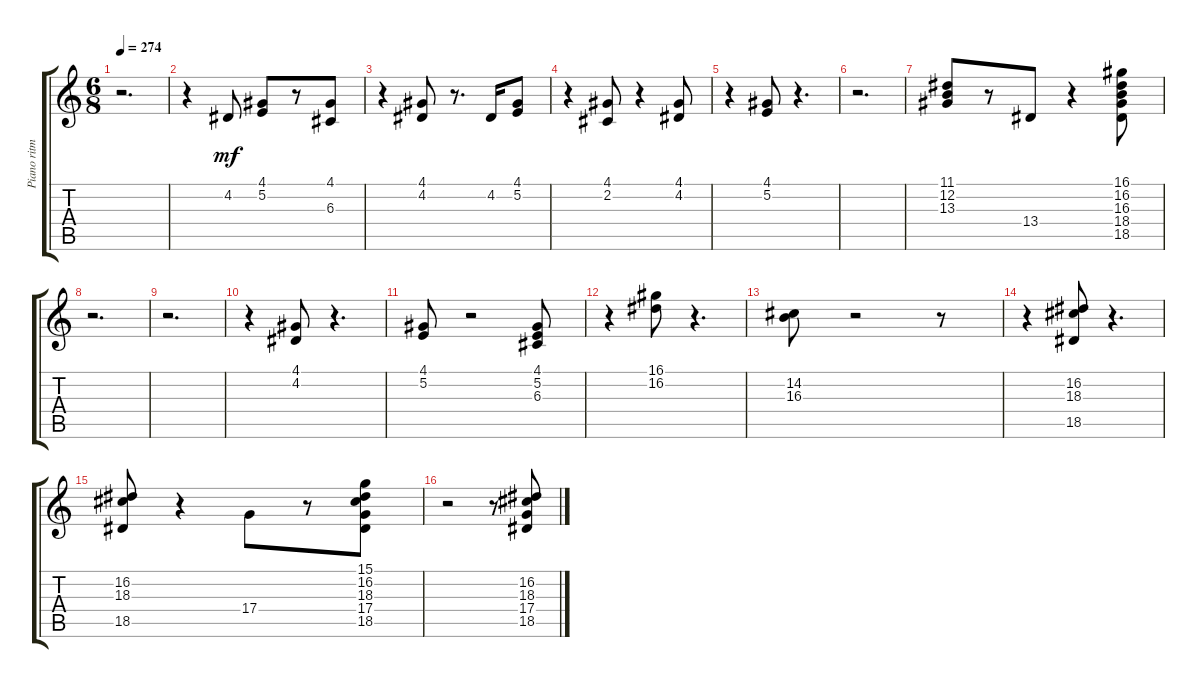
\track ("Piano ritmo Base" "Piano ritm") {instrument acousticgrandpiano}
\staff {score tabs}
\tuning (E4 B3 G3 D3 A2 E2) {hide}
\ts (6 8)
\tempo 274
\clef g2
\ks c
r.2{d dy mf} |
r.4 4.2.8 (4.1 5.2).8 r.8 (4.1 6.3).8 |
r.4 (4.1 4.2).8 r.8{d} 4.2.16 (4.1 5.2).8 |
r.4 (4.1 2.2).8 r.4 (4.1 4.2).8 |
r.4 (4.1 5.2).8 r.4{d} |
r.2{d} |
(11.1 12.2 13.3).8 r.8 13.4.8 r.4 (16.1 16.2 16.3 18.4 18.5).8 |
r.2{d} |
r.2{d} |
r.4 (4.1 4.2).8 r.4{d} |
(4.1 5.2).8 r.2 (4.1 5.2 6.3).8 |
r.4 (16.1 16.2).8 r.4{d} |
(14.2 16.3).8 r.2 r.8 |
r.4 (16.2 18.3 18.5).8 r.4{d} |
(16.2 18.3 18.5).8 r.4 17.4.8 r.8 (15.1 16.2 18.3 17.4 18.5).8 |
r.2 r.8 (16.2 18.3 17.4 18.5).8
